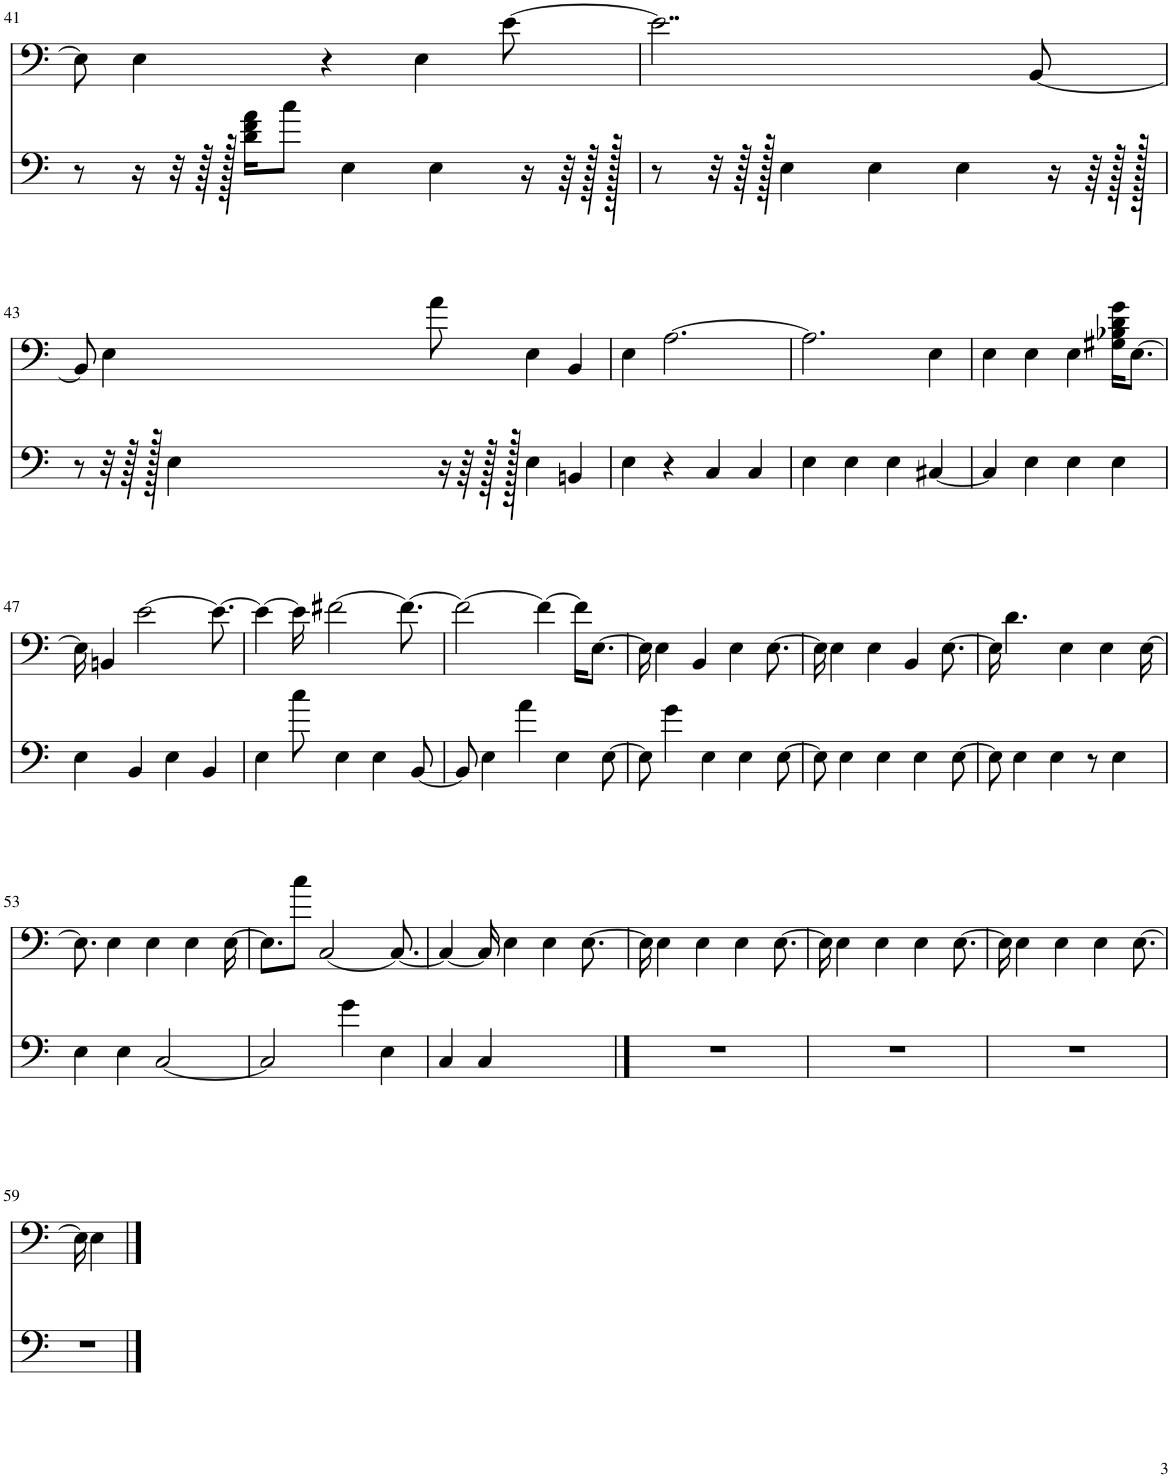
**kern	**kern
*part2	*part1
*staff2	*staff1
*I"Piano	*I"Piano
*I'Pno	*I'Pno
!!LO:PB:g=z
*clefF4	*clefF4
*k[]	*k[]
*M4/4	*M4/4
=41	=41
8r	8E\]
16r	4E\
32r	.
128r	.
512r	.
1536ryy	.
16d\ 16f\ 16a\KL	.
8cc\J	.
.	4r
4E\	.
.	4E\
4E\	.
.	[8e\
16r	.
64r	.
256r	.
1024r	.
3072ryy	.
=42	=42
8r	2..e\]
32r	.
128r	.
512r	.
1536ryy	.
4E\	.
4E\	.
4E\	.
.	[8BB/
16r	.
64r	.
256r	.
1024r	.
3072ryy	.
!!LO:LB:g=z
=43	=43
8r	8BB/]
32r	4E\
128r	.
512r	.
1536ryy	.
4E\	.
.	8a\
16r	.
64r	.
256r	.
1024r	.
3072ryy	.
4E\	4E\
4BBn/	4BB/
=44	=44
4E\	4E\
4r	[2.A\
4C/	.
4C/	.
=45	=45
4E\	2.A\]
4E\	.
4E\	.
[4C#X/	4E\
=46	=46
4C#/]	4E\
4E\	4E\
4E\	4E\
4E\	16G#X\ 16B-X\ 16d\ 16g\KL
.	[8.E\J
!!LO:LB:g=z
=47	=47
4E\	16E\]
.	4BBn/
4BB/	.
.	[2e\
4E\	.
4BB/	.
.	8.e\_
=48	=48
4E\	4e\_
8cc\	16e\]
.	[2f#X\
4E\	.
4E\	.
.	8.f#\_
[8BB/	.
=49	=49
8BB/]	2f#\_
4E\	.
4a\	.
.	4f#\_
4E\	.
.	16f#\KL]
.	[8.E\J
[8E\	.
=50	=50
8E\]	16E\]
.	4E\
4g\	.
.	4BB/
4E\	.
.	4E\
4E\	.
.	[8.E\
[8E\	.
=51	=51
8E\]	16E\]
.	4E\
4E\	.
.	4E\
4E\	.
.	4BB/
4E\	.
.	[8.E\
[8E\	.
=52	=52
8E\]	16E\]
.	4.d\
4E\	.
4E\	.
.	4E\
8r	.
.	4E\
4E\	.
.	[16E\
!!LO:LB:g=z
=53	=53
4E\	8.E\]
.	4E\
4E\	.
.	4E\
[2C/	.
.	4E\
.	[16E\
=54	=54
2C/]	8.E\L]
.	8cc\J
.	[2C/
4g\	.
4E\	.
.	8.C/_
=55	=55
4C/	4C/_
4C/	16C/]
.	4E\
2ryy	.
.	4E\
.	[8.E\
=56	=56
1r	16E\]
.	4E\
.	4E\
.	4E\
.	[8.E\
=57	=57
1r	16E\]
.	4E\
.	4E\
.	4E\
.	[8.E\
=58	=58
1r	16E\]
.	4E\
.	4E\
.	4E\
.	[8.E\
!!LO:LB:g=z
=59	=59
1r	16E\]
.	4E\
.	2ryy
.	8.ryy
==	==
*-	*-
